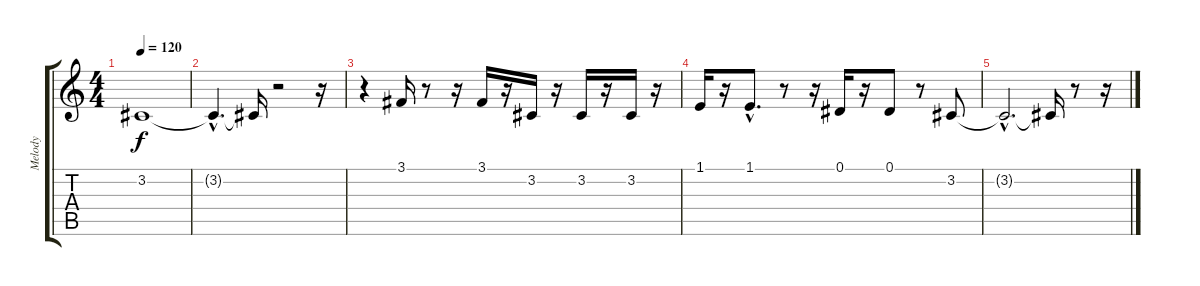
\track ("Melody" "Melody") {instrument altosax}
\staff {score tabs}
\tuning (Eb4 Bb3 Gb3 Db3 Ab2 Eb2) {hide}
\ts (4 4)
\tempo 120
\clef g2
\ks c
3.2{t}.1{dy f} |
3.2{hac t}.4{d} 3.2{t}.16 r.2 r.16 |
r.4 3.1.16 r.8 r.16 3.1.16 r.16 3.2.16 r.16 3.2.16 r.16 3.2.16 r.16 |
1.1.16 r.16 1.1{hac}.8{d} r.8 r.16 0.1.16 r.16 0.1.8 r.8 3.2.8 |
3.2{hac t}.2{d} 3.2{t}.16 r.8 r.16
